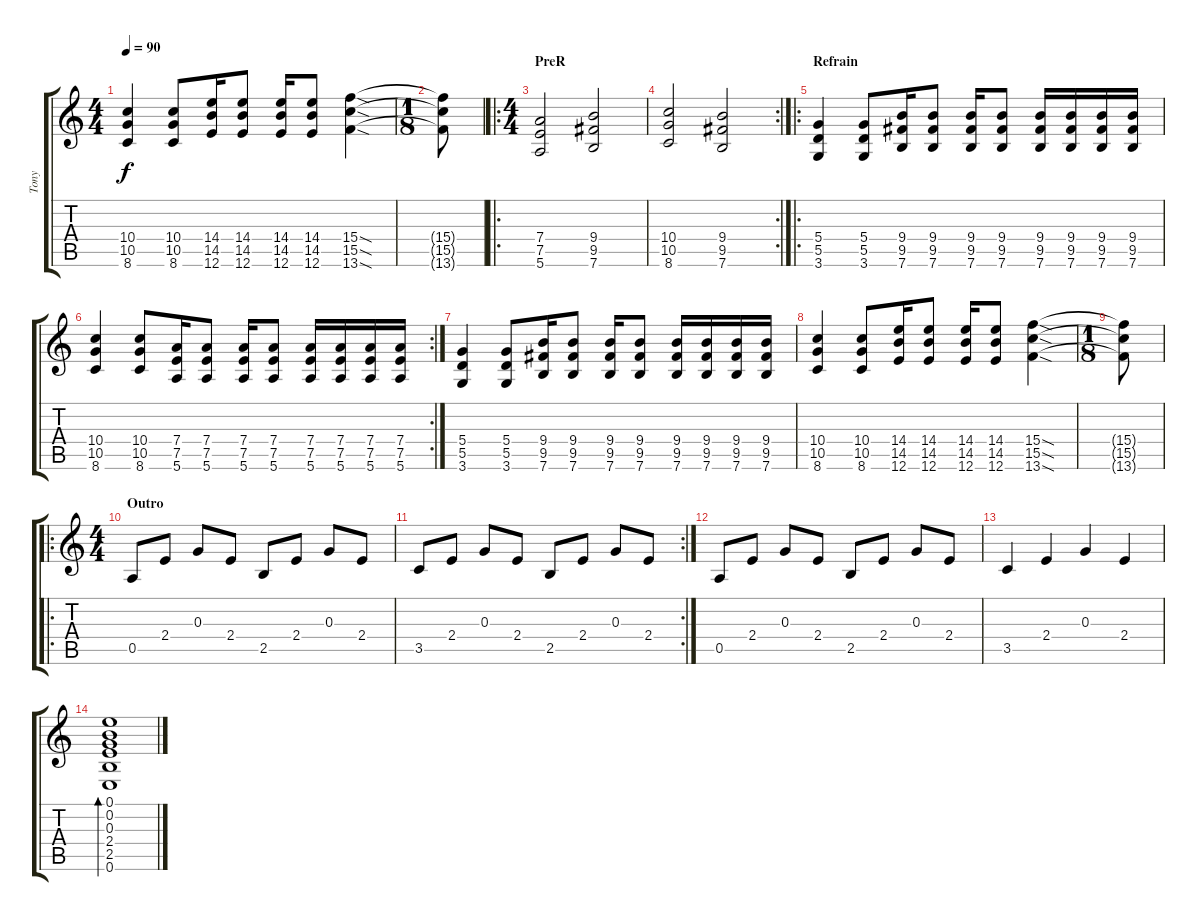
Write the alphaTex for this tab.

\track ("Tony" "Tony") {instrument distortionguitar}
\staff {score tabs}
\tuning (E4 B3 G3 D3 A2 E2) {hide}
\ts (4 4)
\tempo 90
\clef g2
\ks c
(10.4 10.5 8.6).4{dy f} (10.4 10.5 8.6).8 (14.4 14.5 12.6).16 (14.4 14.5 12.6).8 (14.4 14.5 12.6).16 (14.4 14.5 12.6).8 (15.4{sod} 15.5{sod} 13.6{sod}).4 |
\ts (1 8)
(15.4{t} 15.5{t} 13.6{t}).8 |
\ro
\ts (4 4)
\section ("" "PreR")
(7.4 7.5 5.6).2 (9.4 9.5 7.6).2 |
\rc 2
(10.4 10.5 8.6).2 (9.4 9.5 7.6).2 |
\ro
\section ("" "Refrain")
(5.4 5.5 3.6).4 (5.4 5.5 3.6).8 (9.4 9.5 7.6).16 (9.4 9.5 7.6).8 (9.4 9.5 7.6).16 (9.4 9.5 7.6).8 (9.4 9.5 7.6).16 (9.4 9.5 7.6).16 (9.4 9.5 7.6).16 (9.4 9.5 7.6).16 |
\rc 2
(10.4 10.5 8.6).4 (10.4 10.5 8.6).8 (7.4 7.5 5.6).16 (7.4 7.5 5.6).8 (7.4 7.5 5.6).16 (7.4 7.5 5.6).8 (7.4 7.5 5.6).16 (7.4 7.5 5.6).16 (7.4 7.5 5.6).16 (7.4 7.5 5.6).16 |
(5.4 5.5 3.6).4 (5.4 5.5 3.6).8 (9.4 9.5 7.6).16 (9.4 9.5 7.6).8 (9.4 9.5 7.6).16 (9.4 9.5 7.6).8 (9.4 9.5 7.6).16 (9.4 9.5 7.6).16 (9.4 9.5 7.6).16 (9.4 9.5 7.6).16 |
(10.4 10.5 8.6).4 (10.4 10.5 8.6).8 (14.4 14.5 12.6).16 (14.4 14.5 12.6).8 (14.4 14.5 12.6).16 (14.4 14.5 12.6).8 (15.4{sod} 15.5{sod} 13.6{sod}).4 |
\ts (1 8)
(15.4{t} 15.5{t} 13.6{t}).8 |
\ro
\ts (4 4)
\section ("" "Outro")
0.5.8 2.4.8 0.3.8 2.4.8 2.5.8 2.4.8 0.3.8 2.4.8 |
\rc 2
3.5.8 2.4.8 0.3.8 2.4.8 2.5.8 2.4.8 0.3.8 2.4.8 |
0.5.8 2.4.8 0.3.8 2.4.8 2.5.8 2.4.8 0.3.8 2.4.8 |
3.5.4 2.4.4 0.3.4 2.4.4 |
(0.1 0.2 0.3 2.4 2.5 0.6).1{bd 480}
